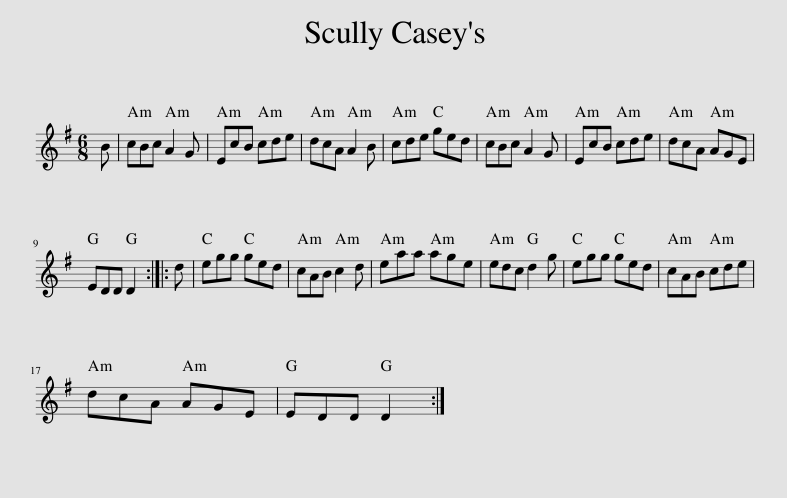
X:1
L:1/8
M:6/8
I:linebreak $
K:G
V:1 treble
V:1
 B | cBc A2 G | EcB cde | dcA A2 B | cde ged | %5
 cBc A2 G | EcB cde | dcA AGE |$ EDD D2 :: d | %10
 egg ged | cAB c2 d | eaa age | edc d2 g | egg ged | %15
 cAB cde |$ dcA AGE | EDD D2 :| %18
